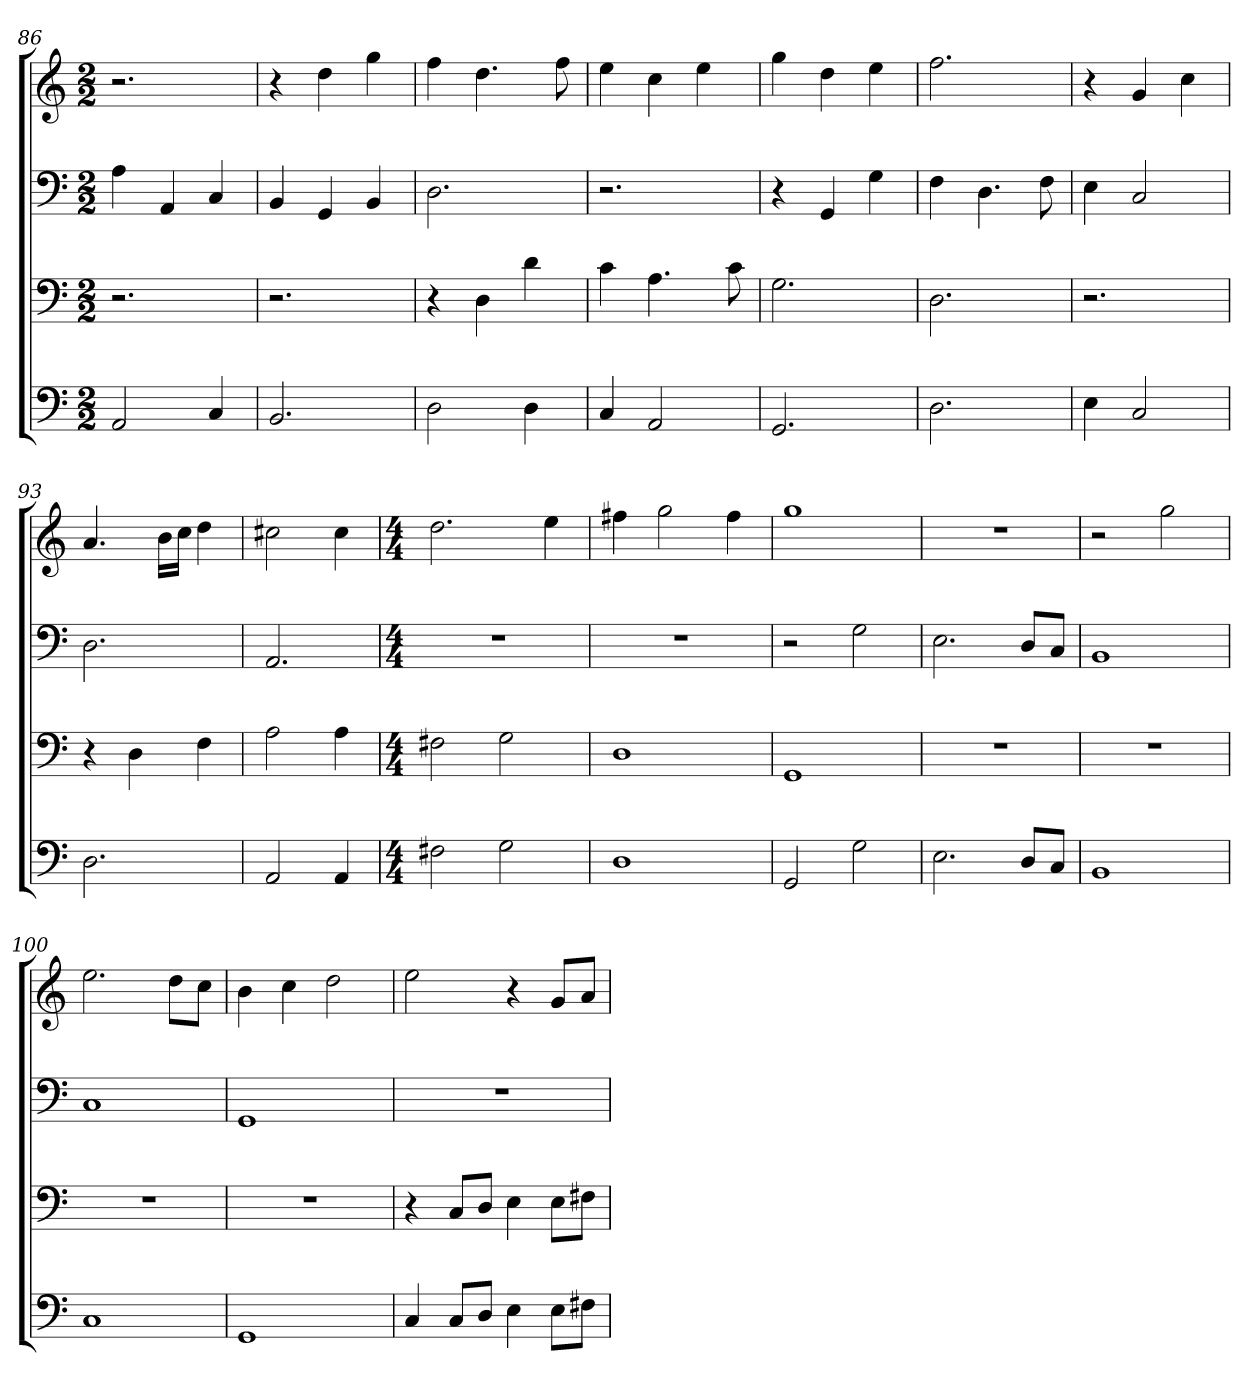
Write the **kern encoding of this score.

**kern	**kern	**kern	**kern
*part4	*part3	*part2	*part1
*staff4	*staff3	*staff2	*staff1
*clefF4	*clefF4	*clefF4	*clefG2
*k[]	*k[]	*k[]	*k[]
*M2/2	*M2/2	*M2/2	*M2/2
=86	=86	=86	=86
2AA/	2.r	4A\	2.r
.	.	4AA/	.
4C/	.	4C/	.
=87	=87	=87	=87
2.BB/	2.r	4BB/	4r
.	.	4GG/	4dd\
.	.	4BB/	4gg\
=88	=88	=88	=88
2D\	4r	2.D\	4ff\
.	4D\	.	4.dd\
4D\	4d\	.	.
.	.	.	8ff\
=89	=89	=89	=89
4C/	4c\	2.r	4ee\
2AA/	4.A\	.	4cc\
.	.	.	4ee\
.	8c\	.	.
=90	=90	=90	=90
2.GG/	2.G\	4r	4gg\
.	.	4GG/	4dd\
.	.	4G\	4ee\
=91	=91	=91	=91
2.D\	2.D\	4F\	2.ff\
.	.	4.D\	.
.	.	8F\	.
=92	=92	=92	=92
4E\	2.r	4E\	4r
2C/	.	2C/	4g/
.	.	.	4cc\
=93	=93	=93	=93
2.D\	4r	2.D\	4.a/
.	4D\	.	.
.	.	.	16b\LL
.	.	.	16cc\JJ
.	4F\	.	4dd\
=94	=94	=94	=94
2AA/	2A\	2.AA/	2cc#X\
4AA/	4A\	.	4cc#\
=95	=95	=95	=95
*M4/4	*M4/4	*M4/4	*M4/4
2F#X\	2F#X\	1r	2.dd\
2G\	2G\	.	.
.	.	.	4ee\
=96	=96	=96	=96
1D	1D	1r	4ff#X\
.	.	.	2gg\
.	.	.	4ff#\
=97	=97	=97	=97
2GG/	1GG	2r	1gg
2G\	.	2G\	.
=98	=98	=98	=98
2.E\	1r	2.E\	1r
8D/L	.	8D/L	.
8C/J	.	8C/J	.
=99	=99	=99	=99
1BB	1r	1BB	2r
.	.	.	2gg\
=100	=100	=100	=100
1C	1r	1C	2.ee\
.	.	.	8dd\L
.	.	.	8cc\J
=101	=101	=101	=101
1GG	1r	1GG	4b\
.	.	.	4cc\
.	.	.	2dd\
=102	=102	=102	=102
*	*	*	*MM164
4C/	4r	1r	2ee\
8C/L	8C/L	.	.
8D/J	8D/J	.	.
4E\	4E\	.	4r
8E\L	8E\L	.	8g/L
8F#X\J	8F#X\J	.	8a/J
=	=	=	=
*-	*-	*-	*-
